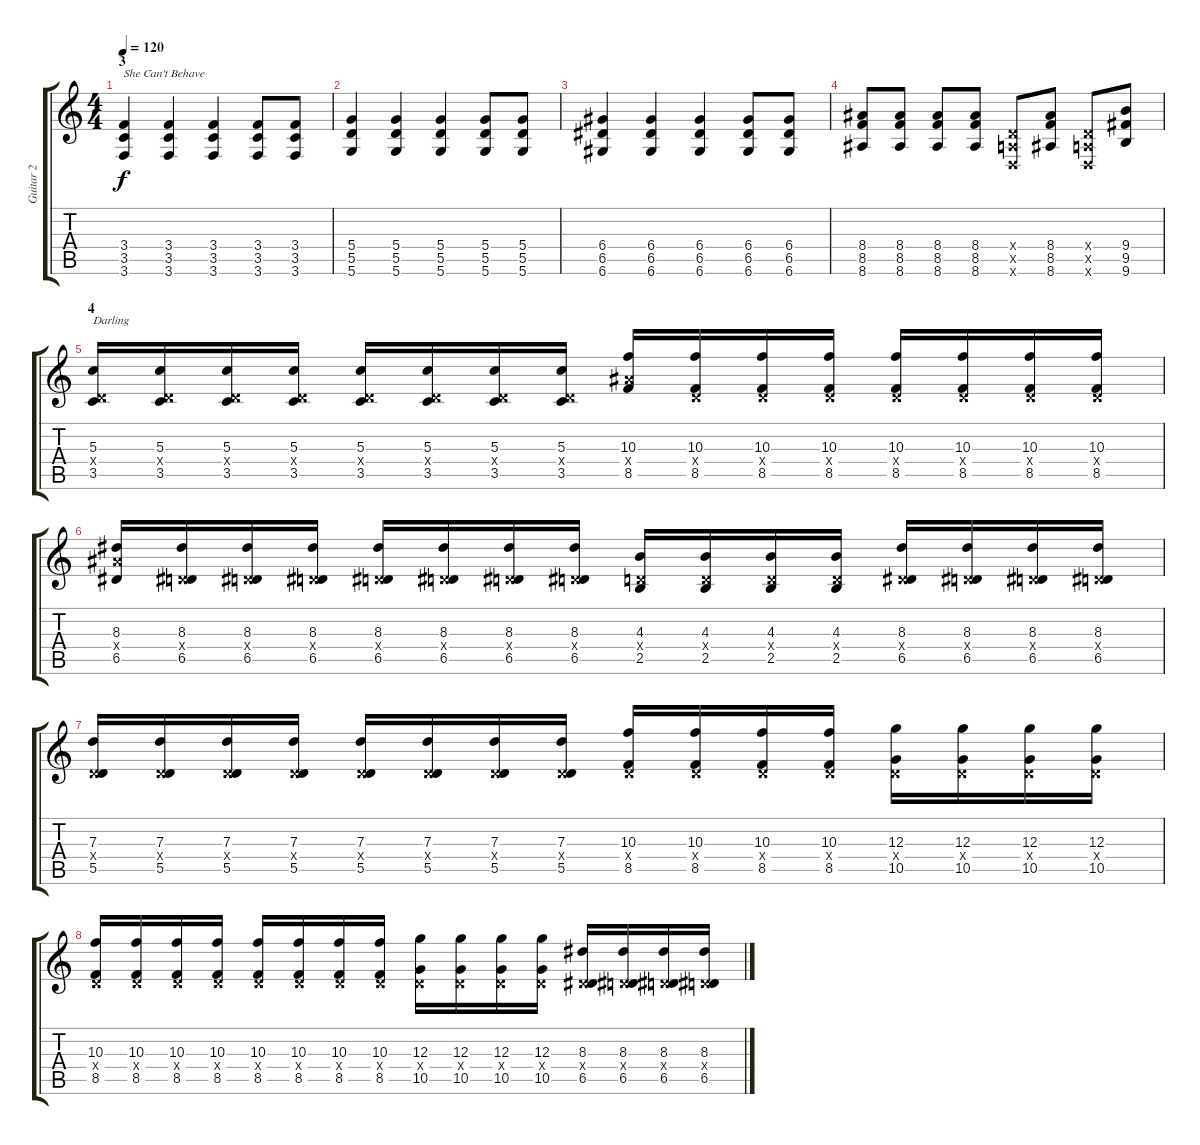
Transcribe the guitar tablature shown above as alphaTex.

\track ("Guitar 2" "Guitar 2") {instrument overdrivenguitar}
\staff {score tabs}
\tuning (E4 B3 G3 D3 A2 D2) {hide}
\ts (4 4)
\section ("" "3")
\tempo 120
\clef g2
\ks c
(3.4 3.5 3.6).4{txt "She Can't Behave" dy f} (3.4 3.5 3.6).4 (3.4 3.5 3.6).4 (3.4 3.5 3.6).8 (3.4 3.5 3.6).8 |
(5.4 5.5 5.6).4 (5.4 5.5 5.6).4 (5.4 5.5 5.6).4 (5.4 5.5 5.6).8 (5.4 5.5 5.6).8 |
(6.4 6.5 6.6).4 (6.4 6.5 6.6).4 (6.4 6.5 6.6).4 (6.4 6.5 6.6).8 (6.4 6.5 6.6).8 |
(8.4 8.5 8.6).8 (8.4 8.5 8.6).8 (8.4 8.5 8.6).8 (8.4 8.5 8.6).8 (0.4{x} 0.5{x} 0.6{x}).8 (8.4 8.5 8.6).8 (0.4{x} 0.5{x} 0.6{x}).8 (9.4 9.5 9.6).8 |
\section ("" "4")
(5.3 0.4{x} 3.5).16{txt "Darling"} (5.3 0.4{x} 3.5).16 (5.3 0.4{x} 3.5).16 (5.3 0.4{x} 3.5).16 (5.3 0.4{x} 3.5).16 (5.3 0.4{x} 3.5).16 (5.3 0.4{x} 3.5).16 (5.3 0.4{x} 3.5).16 (10.3 8.4{x} 8.5).16 (10.3 0.4{x} 8.5).16 (10.3 0.4{x} 8.5).16 (10.3 0.4{x} 8.5).16 (10.3 0.4{x} 8.5).16 (10.3 0.4{x} 8.5).16 (10.3 0.4{x} 8.5).16 (10.3 0.4{x} 8.5).16 |
(8.3 8.4{x} 6.5).16 (8.3 0.4{x} 6.5).16 (8.3 0.4{x} 6.5).16 (8.3 0.4{x} 6.5).16 (8.3 0.4{x} 6.5).16 (8.3 0.4{x} 6.5).16 (8.3 0.4{x} 6.5).16 (8.3 0.4{x} 6.5).16 (4.3 0.4{x} 2.5).16 (4.3 0.4{x} 2.5).16 (4.3 0.4{x} 2.5).16 (4.3 0.4{x} 2.5).16 (8.3 0.4{x} 6.5).16 (8.3 0.4{x} 6.5).16 (8.3 0.4{x} 6.5).16 (8.3 0.4{x} 6.5).16 |
(7.3 0.4{x} 5.5).16 (7.3 0.4{x} 5.5).16 (7.3 0.4{x} 5.5).16 (7.3 0.4{x} 5.5).16 (7.3 0.4{x} 5.5).16 (7.3 0.4{x} 5.5).16 (7.3 0.4{x} 5.5).16 (7.3 0.4{x} 5.5).16 (10.3 0.4{x} 8.5).16 (10.3 0.4{x} 8.5).16 (10.3 0.4{x} 8.5).16 (10.3 0.4{x} 8.5).16 (12.3 0.4{x} 10.5).16 (12.3 0.4{x} 10.5).16 (12.3 0.4{x} 10.5).16 (12.3 0.4{x} 10.5).16 |
(10.3 0.4{x} 8.5).16 (10.3 0.4{x} 8.5).16 (10.3 0.4{x} 8.5).16 (10.3 0.4{x} 8.5).16 (10.3 0.4{x} 8.5).16 (10.3 0.4{x} 8.5).16 (10.3 0.4{x} 8.5).16 (10.3 0.4{x} 8.5).16 (12.3 0.4{x} 10.5).16 (12.3 0.4{x} 10.5).16 (12.3 0.4{x} 10.5).16 (12.3 0.4{x} 10.5).16 (8.3 0.4{x} 6.5).16 (8.3 0.4{x} 6.5).16 (8.3 0.4{x} 6.5).16 (8.3 0.4{x} 6.5).16
